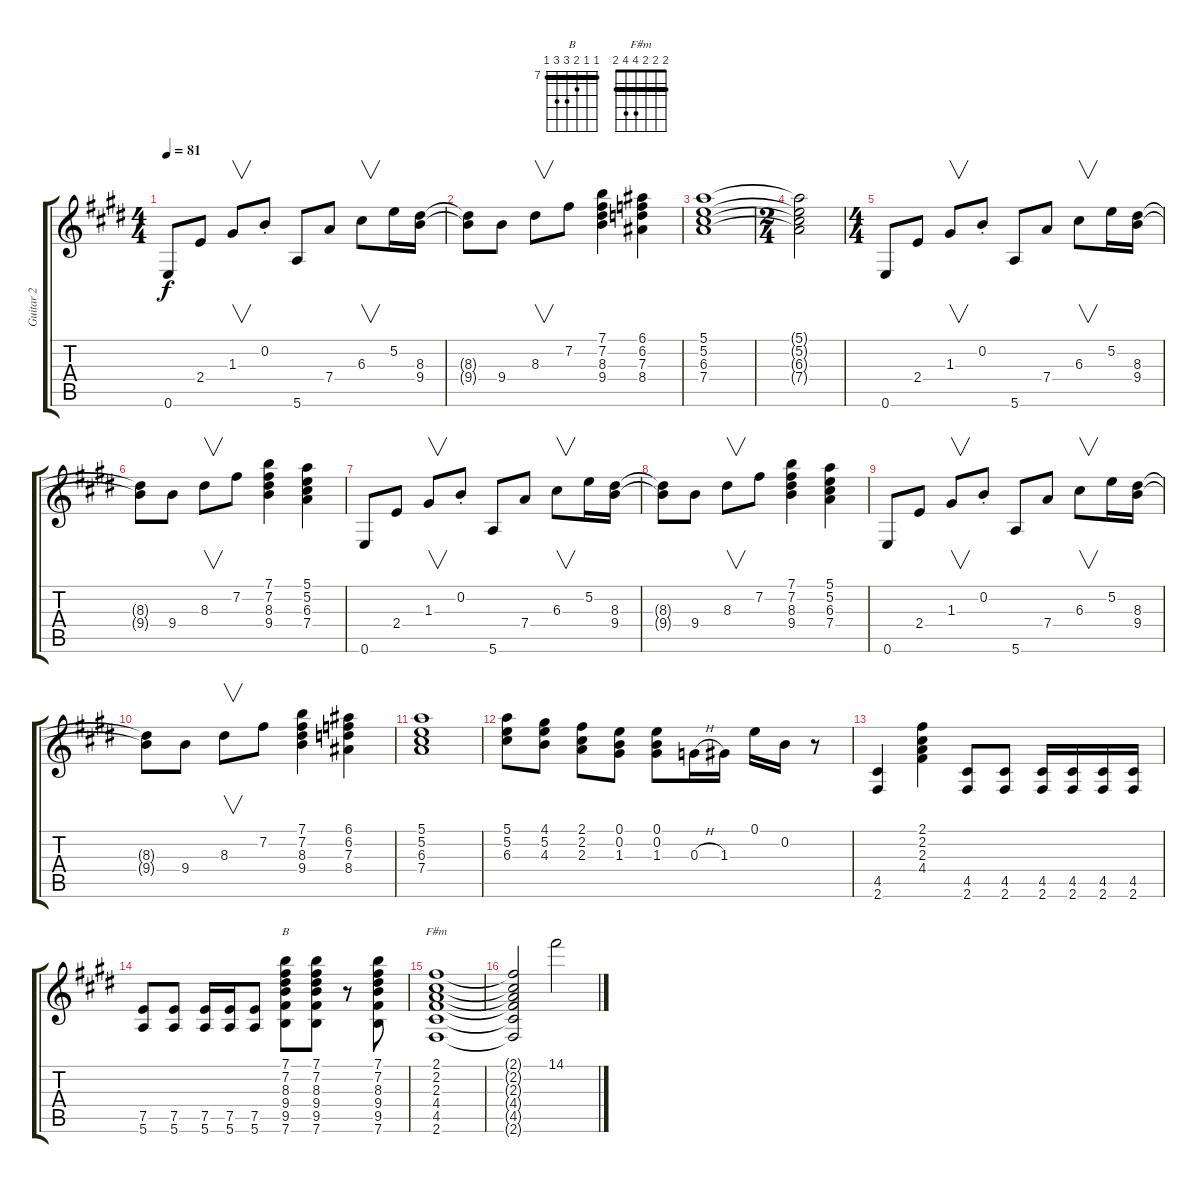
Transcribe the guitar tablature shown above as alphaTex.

\track ("Guitar 2" "Guitar 2") {instrument distortionguitar}
\staff {score tabs}
\tuning (E4 B3 G3 D3 A2 E2) {hide}
\chord ("B" 7 7 8 9 9 7) {firstfret 7 barre 7}
\chord ("F#m" 2 2 2 4 4 2) {barre 2}
\ts (4 4)
\tempo 81
\clef g2
\ks c#minor
0.6.8{dy f} 2.4.8 1.3.8{v} 0.2{st}.8 5.6.8 7.4.8 6.3.8{v} 5.2.16 (8.3 9.4).16 |
(8.3{t} 9.4{t}).8 9.4.8 8.3.8{v} 7.2.8 (7.1 7.2 8.3 9.4).4 (6.1 6.2 7.3 8.4).4 |
(5.1 5.2 6.3 7.4).1 |
\ts (2 4)
(5.1{t} 5.2{t} 6.3{t} 7.4{t}).2 |
\ts (4 4)
0.6.8 2.4.8 1.3.8{v} 0.2{st}.8 5.6.8 7.4.8 6.3.8{v} 5.2.16 (8.3 9.4).16 |
(8.3{t} 9.4{t}).8 9.4.8 8.3.8{v} 7.2.8 (7.1 7.2 8.3 9.4).4 (5.1 5.2 6.3 7.4).4 |
0.6.8 2.4.8 1.3.8{v} 0.2{st}.8 5.6.8 7.4.8 6.3.8{v} 5.2.16 (8.3 9.4).16 |
(8.3{t} 9.4{t}).8 9.4.8 8.3.8{v} 7.2.8 (7.1 7.2 8.3 9.4).4 (5.1 5.2 6.3 7.4).4 |
0.6.8 2.4.8 1.3.8{v} 0.2{st}.8 5.6.8 7.4.8 6.3.8{v} 5.2.16 (8.3 9.4).16 |
(8.3{t} 9.4{t}).8 9.4.8 8.3.8{v} 7.2.8 (7.1 7.2 8.3 9.4).4 (6.1 6.2 7.3 8.4).4 |
(5.1 5.2 6.3 7.4).1 |
(5.1 5.2 6.3).8 (4.1 5.2 4.3).8 (2.1 2.2 2.3).8 (0.1 0.2 1.3).8 (0.1 0.2 1.3).8 0.3{h}.16 1.3.16 0.1.16 0.2.16 r.8 |
(4.5 2.6).4 (2.1 2.2 2.3 4.4).4 (4.5 2.6).8 (4.5 2.6).8 (4.5 2.6).16 (4.5 2.6).16 (4.5 2.6).16 (4.5 2.6).16 |
(7.5 5.6).8 (7.5 5.6).8 (7.5 5.6).16 (7.5 5.6).16 (7.5 5.6).8 (7.1 7.2 8.3 9.4 9.5 7.6).8{ch "B"} (7.1 7.2 8.3 9.4 9.5 7.6).8 r.8 (7.1 7.2 8.3 9.4 9.5 7.6).8 |
(2.1 2.2 2.3 4.4 4.5 2.6).1{ch "F#m"} |
(2.1{t} 2.2{t} 2.3{t} 4.4{t} 4.5{t} 2.6{t}).2 14.1.2
